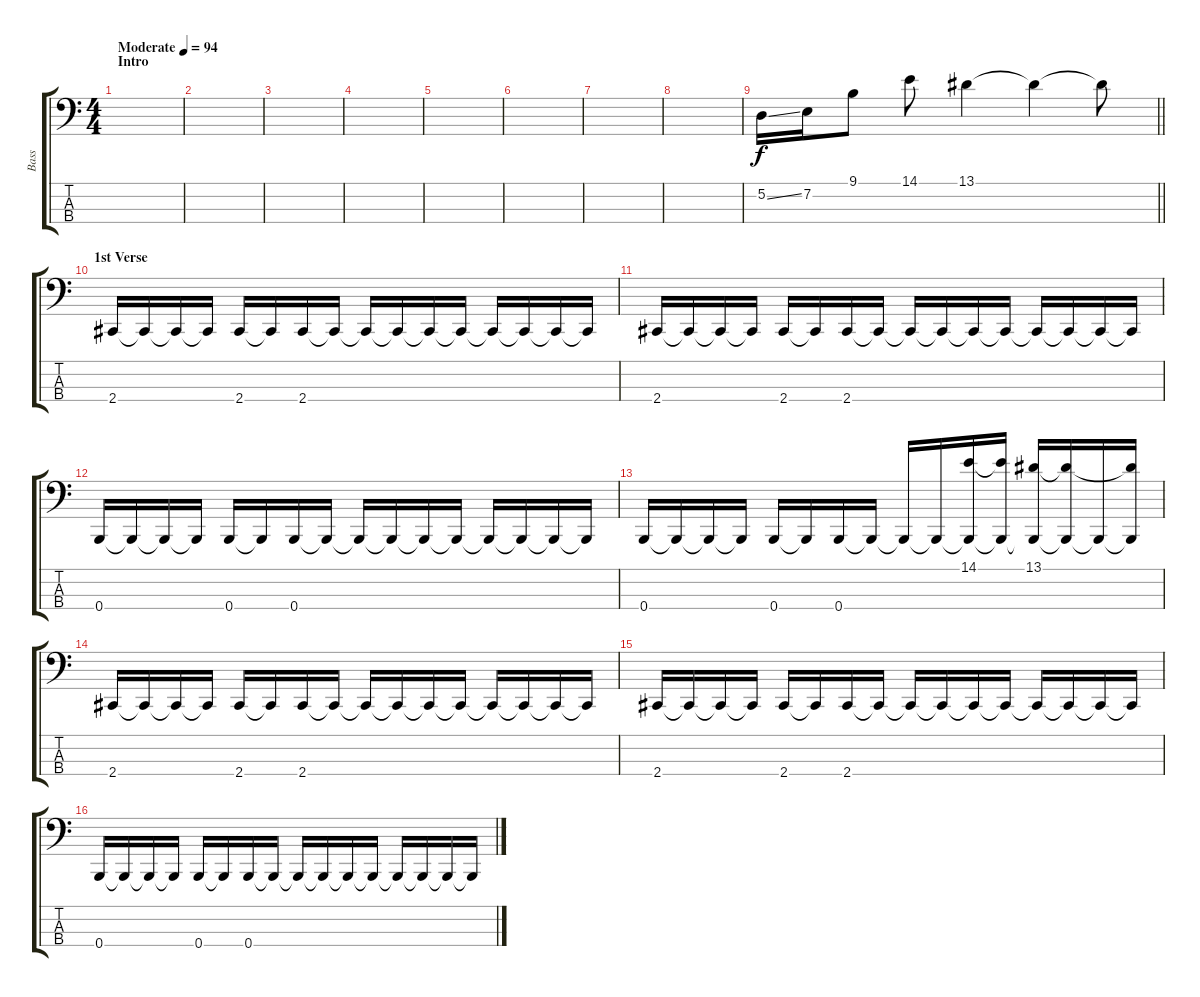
\track ("Bass" "Bass") {instrument electricbasspick}
\staff {score tabs}
\tuning (D2 A1 E1 B0) {hide}
\ts (4 4)
\section ("" "Intro")
\tempo (94 "Moderate")
\clef f4
\ks c
|
|
|
|
|
|
|
|
\barLineRight lightlight
5.2{ss}.16 7.2.16 9.1.8 14.1.8 13.1.4 13.1{t}.4 13.1{t}.8 |
\section ("" "1st Verse")
2.4.16 2.4{t}.16 2.4{t}.16 2.4{t}.16 2.4.16 2.4{t}.16 2.4.16 2.4{t}.16 2.4{t}.16 2.4{t}.16 2.4{t}.16 2.4{t}.16 2.4{t}.16 2.4{t}.16 2.4{t}.16 2.4{t}.16 |
2.4.16 2.4{t}.16 2.4{t}.16 2.4{t}.16 2.4.16 2.4{t}.16 2.4.16 2.4{t}.16 2.4{t}.16 2.4{t}.16 2.4{t}.16 2.4{t}.16 2.4{t}.16 2.4{t}.16 2.4{t}.16 2.4{t}.16 |
0.4.16 0.4{t}.16 0.4{t}.16 0.4{t}.16 0.4.16 0.4{t}.16 0.4.16 0.4{t}.16 0.4{t}.16 0.4{t}.16 0.4{t}.16 0.4{t}.16 0.4{t}.16 0.4{t}.16 0.4{t}.16 0.4{t}.16 |
0.4.16 0.4{t}.16 0.4{t}.16 0.4{t}.16 0.4.16 0.4{t}.16 0.4.16 0.4{t}.16 0.4{t}.16 0.4{t}.16 (14.1 0.4{t}).16 (14.1{t} 0.4{t}).16 (13.1 0.4{t}).16 (13.1{t} 0.4{t}).16 0.4{t}.16 (13.1{t} 0.4{t}).16 |
2.4.16 2.4{t}.16 2.4{t}.16 2.4{t}.16 2.4.16 2.4{t}.16 2.4.16 2.4{t}.16 2.4{t}.16 2.4{t}.16 2.4{t}.16 2.4{t}.16 2.4{t}.16 2.4{t}.16 2.4{t}.16 2.4{t}.16 |
2.4.16 2.4{t}.16 2.4{t}.16 2.4{t}.16 2.4.16 2.4{t}.16 2.4.16 2.4{t}.16 2.4{t}.16 2.4{t}.16 2.4{t}.16 2.4{t}.16 2.4{t}.16 2.4{t}.16 2.4{t}.16 2.4{t}.16 |
0.4.16 0.4{t}.16 0.4{t}.16 0.4{t}.16 0.4.16 0.4{t}.16 0.4.16 0.4{t}.16 0.4{t}.16 0.4{t}.16 0.4{t}.16 0.4{t}.16 0.4{t}.16 0.4{t}.16 0.4{t}.16 0.4{t}.16
